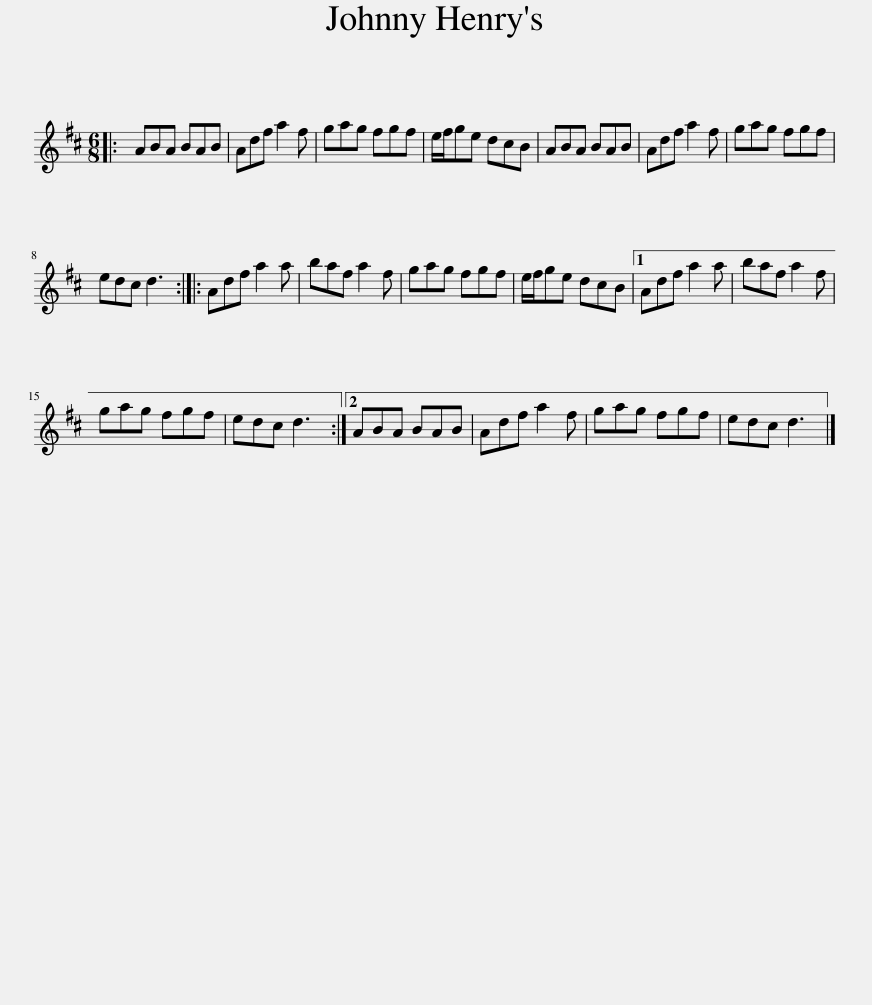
X:1
L:1/8
M:6/8
I:linebreak $
K:D
V:1 treble
V:1
|: ABA BAB | Adf a2 f | gag fgf | e/f/ge dcB | ABA BAB | %5
 Adf a2 f | gag fgf |$ edc d3 :: Adf a2 a | baf a2 f | %10
 gag fgf | e/f/ge dcB |1 Adf a2 a | baf a2 f |$ gag fgf | %15
 edc d3 :|2 ABA BAB | Adf a2 f | gag fgf | edc d3 |] %20
